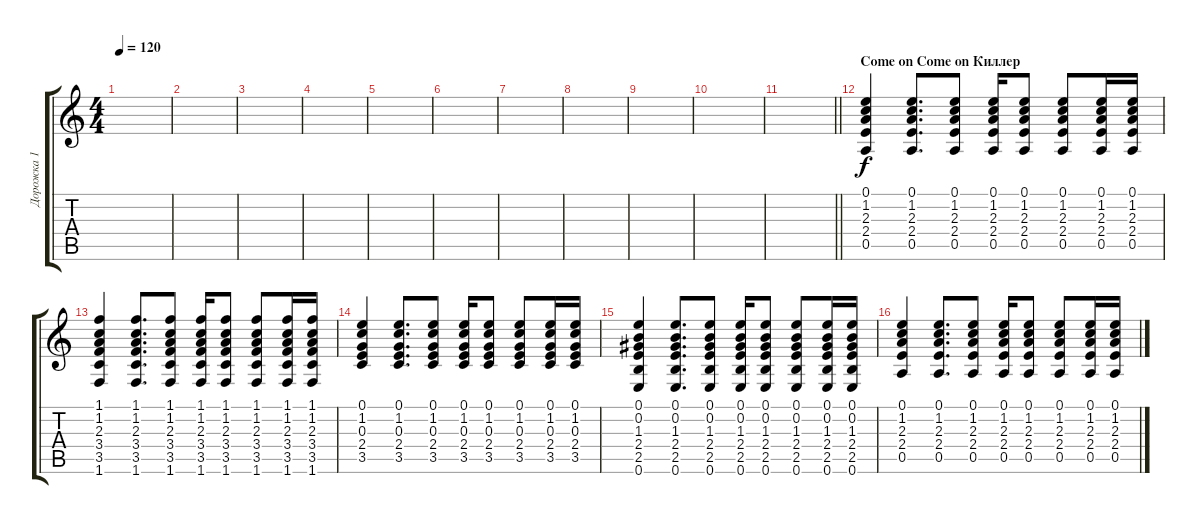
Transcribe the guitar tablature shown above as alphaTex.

\track ("Дорожка 1" "Дорожка 1") {instrument electricguitarjazz}
\staff {score tabs}
\tuning (E4 B3 G3 D3 A2 E2) {hide}
\ts (4 4)
\tempo 120
\clef g2
\ks c
|
|
|
|
|
|
|
|
|
|
\barLineRight lightlight
|
\section ("" "Come on Come on Киллер")
(0.1 1.2 2.3 2.4 0.5).4{volume 12 instrument electricguitarjazz} (0.1 1.2 2.3 2.4 0.5).8{d} (0.1 1.2 2.3 2.4 0.5).8 (0.1 1.2 2.3 2.4 0.5).16 (0.1 1.2 2.3 2.4 0.5).8 (0.1 1.2 2.3 2.4 0.5).8 (0.1 1.2 2.3 2.4 0.5).16 (0.1 1.2 2.3 2.4 0.5).16 |
(1.1 1.2 2.3 3.4 3.5 1.6).4 (1.1 1.2 2.3 3.4 3.5 1.6).8{d} (1.1 1.2 2.3 3.4 3.5 1.6).8 (1.1 1.2 2.3 3.4 3.5 1.6).16 (1.1 1.2 2.3 3.4 3.5 1.6).8 (1.1 1.2 2.3 3.4 3.5 1.6).8 (1.1 1.2 2.3 3.4 3.5 1.6).16 (1.1 1.2 2.3 3.4 3.5 1.6).16 |
(0.1 1.2 0.3 2.4 3.5).4 (0.1 1.2 0.3 2.4 3.5).8{d} (0.1 1.2 0.3 2.4 3.5).8 (0.1 1.2 0.3 2.4 3.5).16 (0.1 1.2 0.3 2.4 3.5).8 (0.1 1.2 0.3 2.4 3.5).8 (0.1 1.2 0.3 2.4 3.5).16 (0.1 1.2 0.3 2.4 3.5).16 |
(0.1 0.2 1.3 2.4 2.5 0.6).4 (0.1 0.2 1.3 2.4 2.5 0.6).8{d} (0.1 0.2 1.3 2.4 2.5 0.6).8 (0.1 0.2 1.3 2.4 2.5 0.6).16 (0.1 0.2 1.3 2.4 2.5 0.6).8 (0.1 0.2 1.3 2.4 2.5 0.6).8 (0.1 0.2 1.3 2.4 2.5 0.6).16 (0.1 0.2 1.3 2.4 2.5 0.6).16 |
(0.1 1.2 2.3 2.4 0.5).4 (0.1 1.2 2.3 2.4 0.5).8{d} (0.1 1.2 2.3 2.4 0.5).8 (0.1 1.2 2.3 2.4 0.5).16 (0.1 1.2 2.3 2.4 0.5).8 (0.1 1.2 2.3 2.4 0.5).8 (0.1 1.2 2.3 2.4 0.5).16 (0.1 1.2 2.3 2.4 0.5).16
